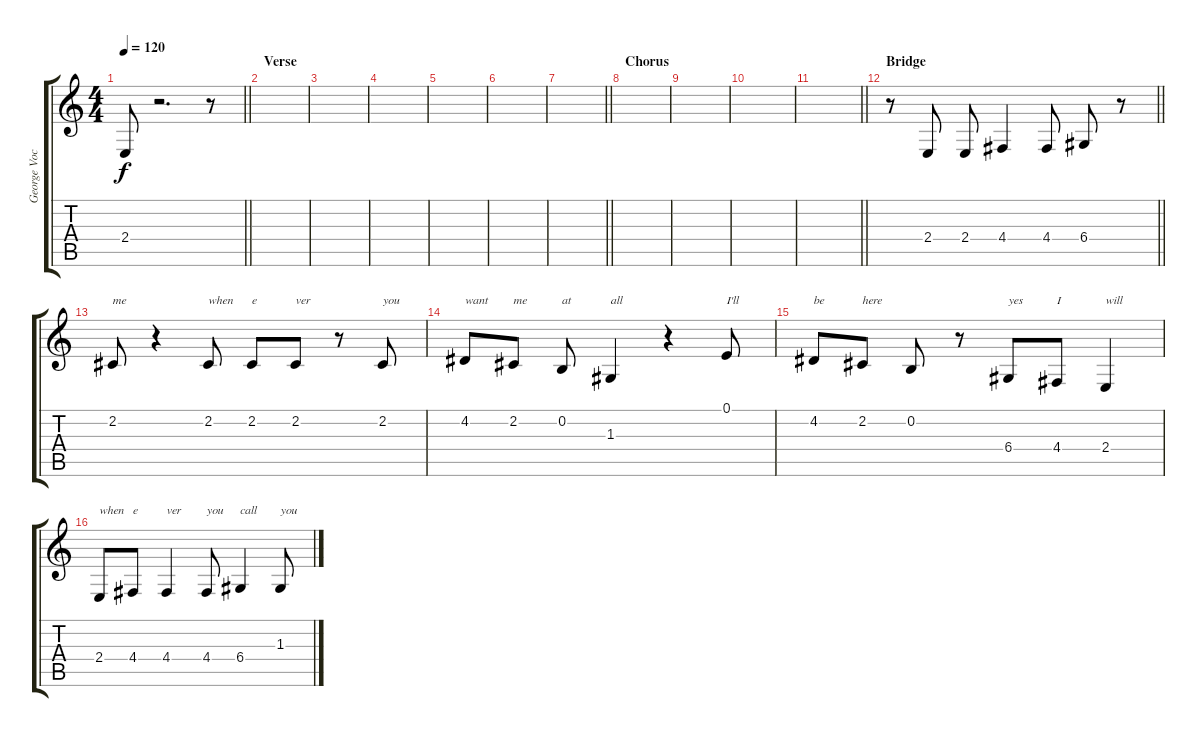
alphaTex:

\track ("George Vocals" "George Voc") {instrument acousticgrandpiano}
\staff {score tabs}
\tuning (E4 B3 G3 D3 A2 E2) {hide}
\ts (4 4)
\tempo 120
\clef g2
\barLineRight lightlight
\ks c
2.4.8{dy f} r.2{d} r.8 |
\section ("" "Verse")
|
|
|
|
|
\barLineRight lightlight
|
\section ("" "Chorus")
|
|
|
\barLineRight lightlight
|
\section ("" "Bridge")
\barLineRight lightlight
r.8 2.4.8 2.4.8 4.4.4 4.4.8 6.4.8 r.8 |
2.2.8{txt "me"} r.4 2.2.8{txt "when"} 2.2.8{txt "e"} 2.2.8{txt "ver"} r.8 2.2.8{txt "you"} |
4.2.8{txt "want"} 2.2.8{txt "me"} 0.2.8{txt "at"} 1.3.4{txt "all"} r.4 0.1.8{txt "I'll"} |
4.2.8{txt "be"} 2.2.8{txt "here"} 0.2.8 r.8 6.4.8{txt "yes"} 4.4.8{txt "I"} 2.4.4{txt "will"} |
2.4.8{txt "when"} 4.4.8{txt "e"} 4.4.4{txt "ver"} 4.4.8{txt "you"} 6.4.4{txt "call"} 1.3.8{txt "you"}
